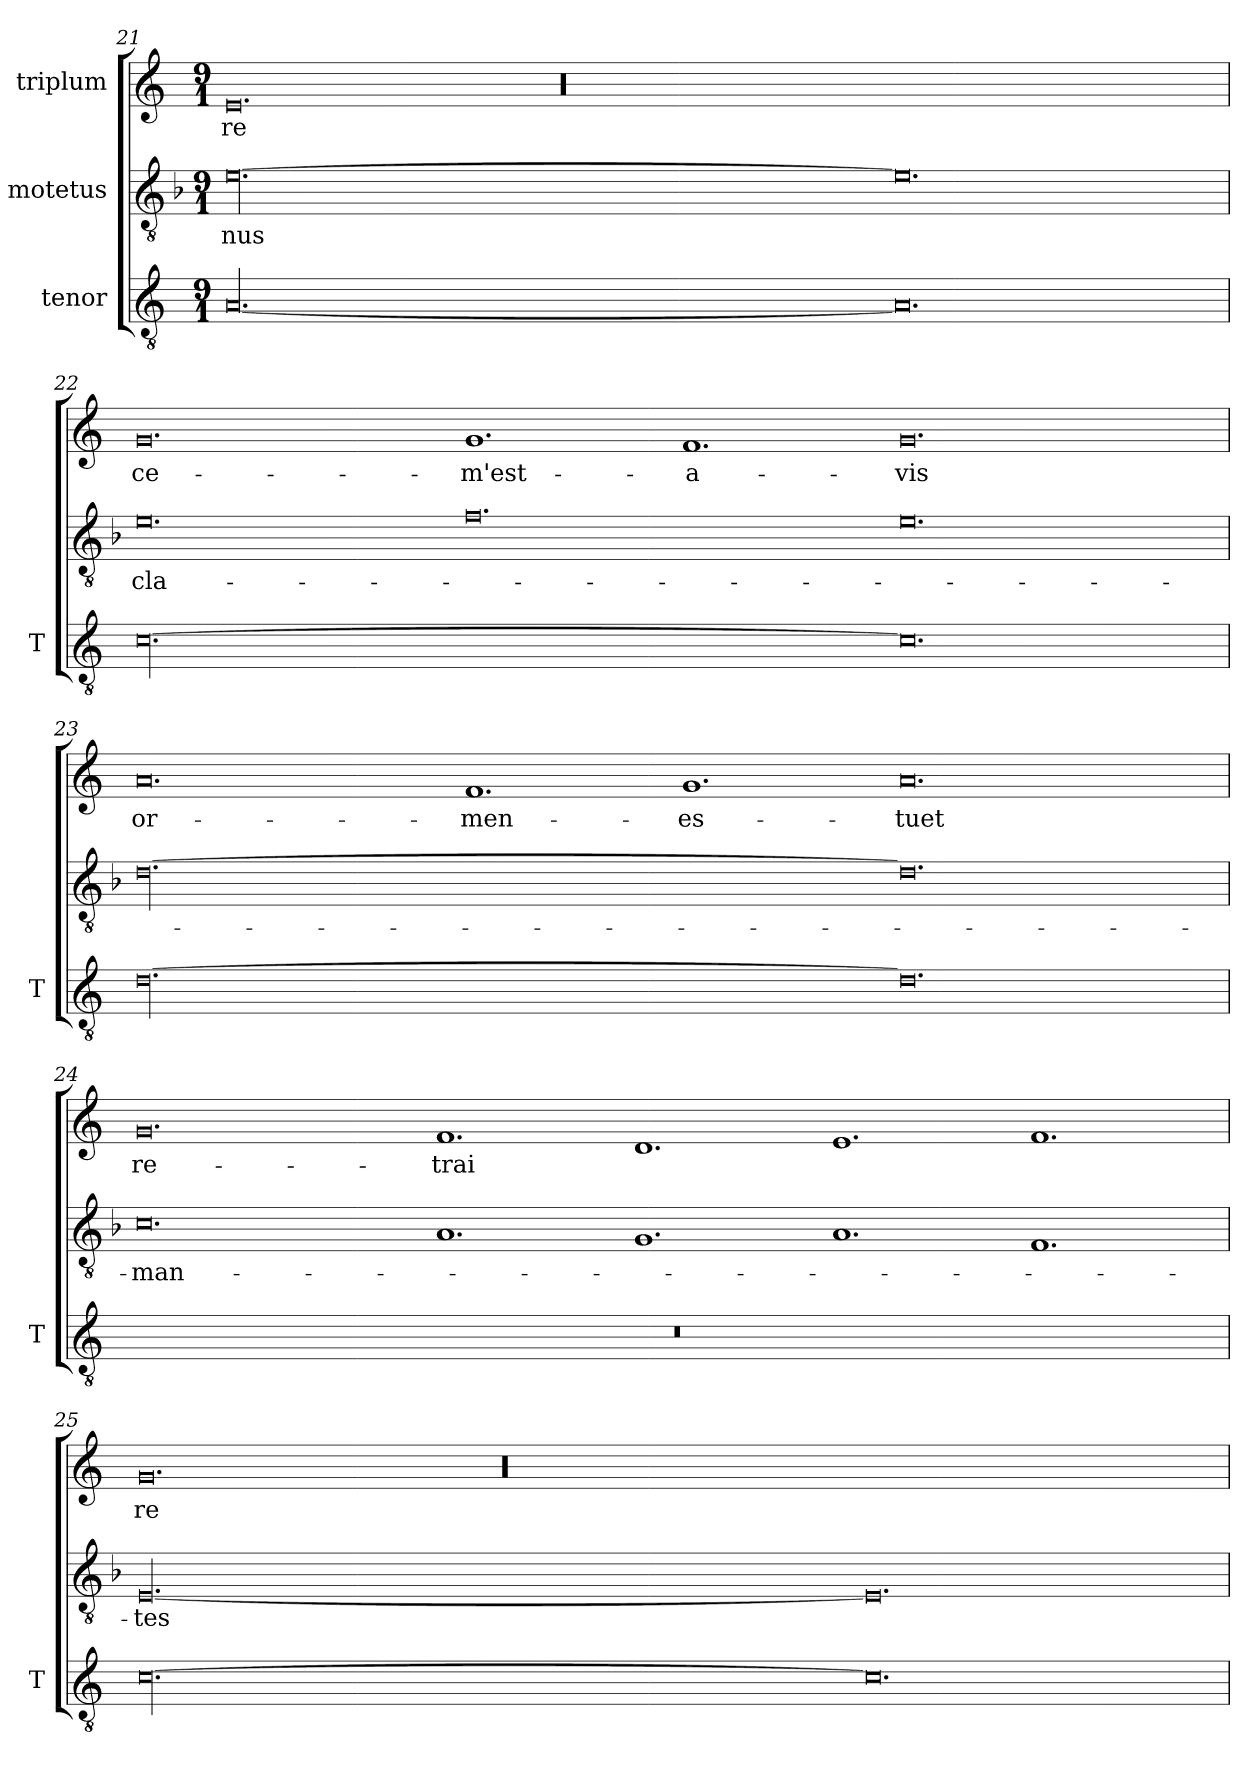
**kern	**kern	**text	**kern	**text
*part3	*part2	*part2	*part1	*part1
*staff3	*staff2	*staff2	*staff1	*staff1
*I"tenor	*I"motetus	*	*I"triplum	*
*I'T	*	*	*	*
*clefGv2	*clefGv2	*	*clefG2	*
*k[]	*k[b-]	*	*k[]	*
*C:	*F:	*	*C:	*
*M9/1	*M9/1	*	*M9/1	*
=21	=21	=21	=21	=21
[00.A/	[00.e\	-nus	0.e/	-re
.	.	.	00.r	.
0.A/]	0.e\]	.	.	.
=22	=22	=22	=22	=22
[00.c\	0.e\	cla-	0.g/	ce-
.	0.f\	.	1.g/	m'est-
.	.	.	1.f/	a-
0.c\]	0.e\	.	0.g/	-vis
=23	=23	=23	=23	=23
[00.d\	[00.d\	.	0.a/	or-
.	.	.	1.f/	men-
.	.	.	1.g/	es-
0.d\]	0.d\]	.	0.a/	-tuet
=24	=24	=24	=24	=24
1%9r	0.c\	-man-	0.g/	re-
.	1.A/	.	1.f/	-trai
.	1.G/	.	1.d/	.
.	1.A/	.	1.e/	.
.	1.F/	.	1.f/	.
=25	=25	=25	=25	=25
[00.c\	[00.E/	-tes	0.g/	re-
.	.	.	00.r	.
0.c\]	0.E/]	.	.	.
=	=	=	=	=
*-	*-	*-	*-	*-
